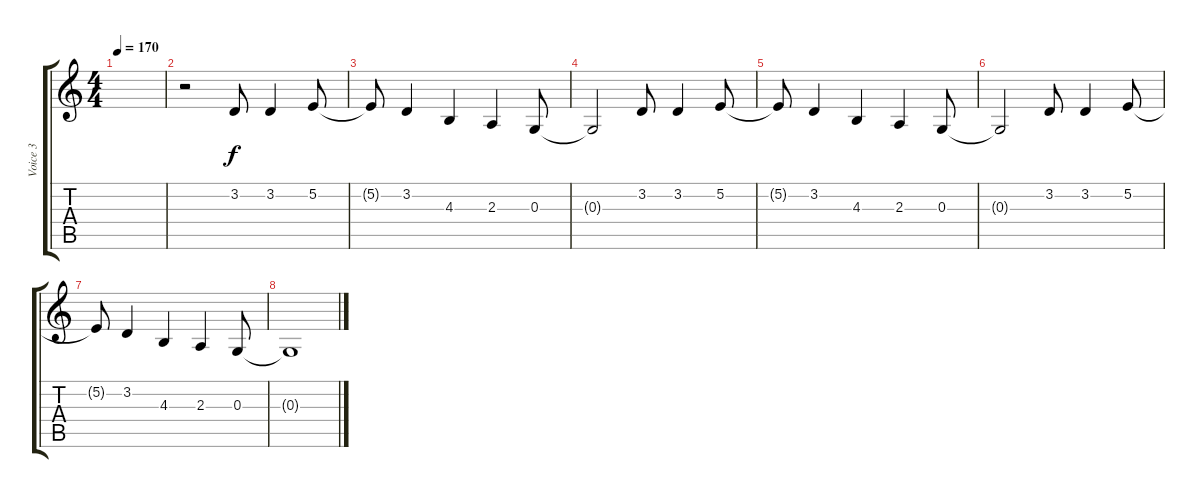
\track ("Voice 3" "Voice 3") {instrument violin}
\staff {score tabs}
\tuning (E4 B3 G3 D3 A2 E2) {hide}
\ts (4 4)
\tempo 170
\clef g2
\ks c
|
r.2 3.2.8 3.2.4 5.2.8 |
5.2{t}.8 3.2.4 4.3.4 2.3.4 0.3.8 |
0.3{t}.2 3.2.8 3.2.4 5.2.8 |
5.2{t}.8 3.2.4 4.3.4 2.3.4 0.3.8 |
0.3{t}.2 3.2.8 3.2.4 5.2.8 |
5.2{t}.8 3.2.4 4.3.4 2.3.4 0.3.8 |
0.3{t}.1
